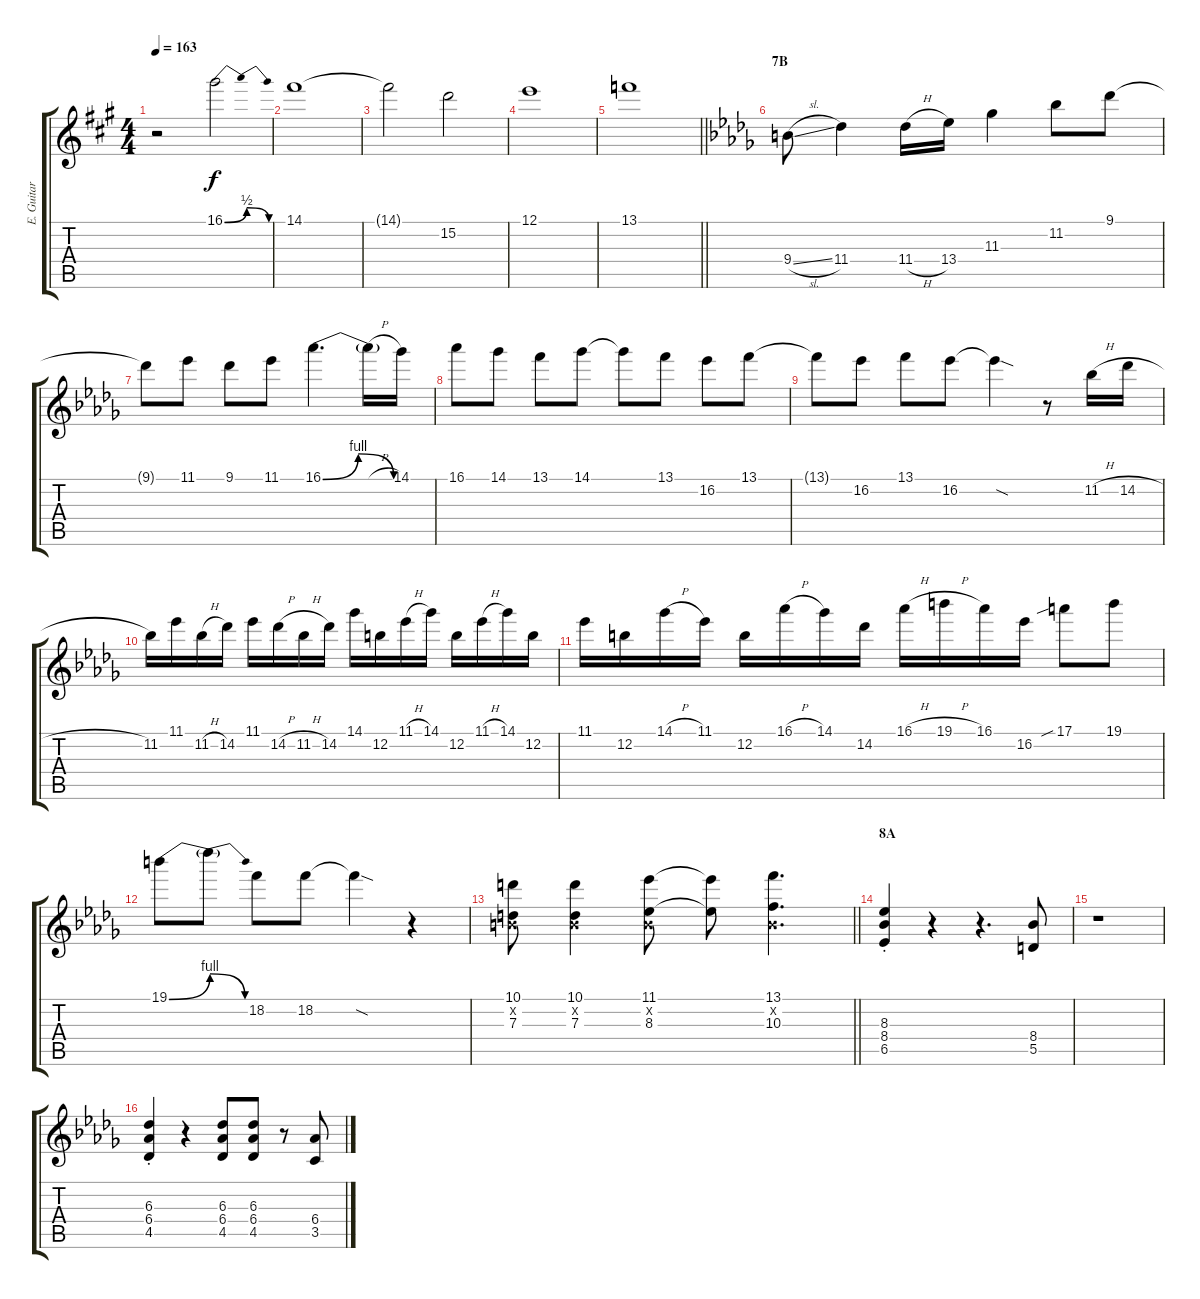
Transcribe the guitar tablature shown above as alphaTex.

\track ("E. Guitar I" "E. Guitar ") {instrument overdrivenguitar}
\staff {score tabs}
\tuning (E4 B3 G3 D3 A2 E2) {hide}
\ts (4 4)
\tempo 163
\clef g2
\ks a
r.2{dy f} 16.1{be (bendrelease 0 0 2 2 55 2 60 0)}.2 |
14.1.1 |
14.1{t}.2 15.2.2 |
12.1.1 |
\barLineRight lightlight
13.1.1 |
\section ("" "7B")
\ks db
9.4{sl}.8 11.4.4 11.4{h}.16 13.4.16 11.3.4 11.2.8 9.1.8 |
9.1{t}.8 11.1.8 9.1.8 11.1.8 16.1{be (bendrelease 0 0 15 4 55 4 60 0)}.4{d} 16.1{h t}.16 14.1.16 |
16.1.8 14.1.8 13.1.8 14.1.8 14.1{t}.8 13.1.8 16.2.8 13.1.8 |
13.1{t}.8 16.2.8 13.1.8 16.2.8 16.2{sod t}.4 r.8 11.2{h}.16 14.2{h}.16 |
11.2.16 11.1.16 11.2{h}.16 14.2.16 11.1.16 14.2{h}.16 11.2{h}.16 14.2.16 14.1.16 12.2.16 11.1{h}.16 14.1.16 12.2.16 11.1{h}.16 14.1.16 12.2.16 |
11.1.16 12.2.16 14.1{h}.16 11.1.16 12.2.16 16.1{h}.16 14.1.16 14.2.16 16.1{h}.16 19.1{h}.16 16.1.16 16.2.16 17.1{sib}.8 19.1.8 |
19.1{be (bend 0 0 60 4)}.8 19.1{be (release 0 4 60 0) t}.8 18.2.8 18.2.8 18.2{sod t}.4 r.4 |
\barLineRight lightlight
(10.1 0.2{x} 7.3).8 (10.1 0.2{x} 7.3).4 (11.1 0.2{x} 8.3).8 (11.1{t} 8.3{t}).8 (13.1 0.2{x} 10.3).4{d} |
\section ("" "8A")
(8.3{st} 8.4{st} 6.5{st}).4 r.4 r.4{d} (8.4 5.5).8 |
r.1 |
(6.3{st} 6.4{st} 4.5{st}).4 r.4 (6.3 6.4 4.5).8 (6.3 6.4 4.5).8 r.8 (6.4 3.5).8
